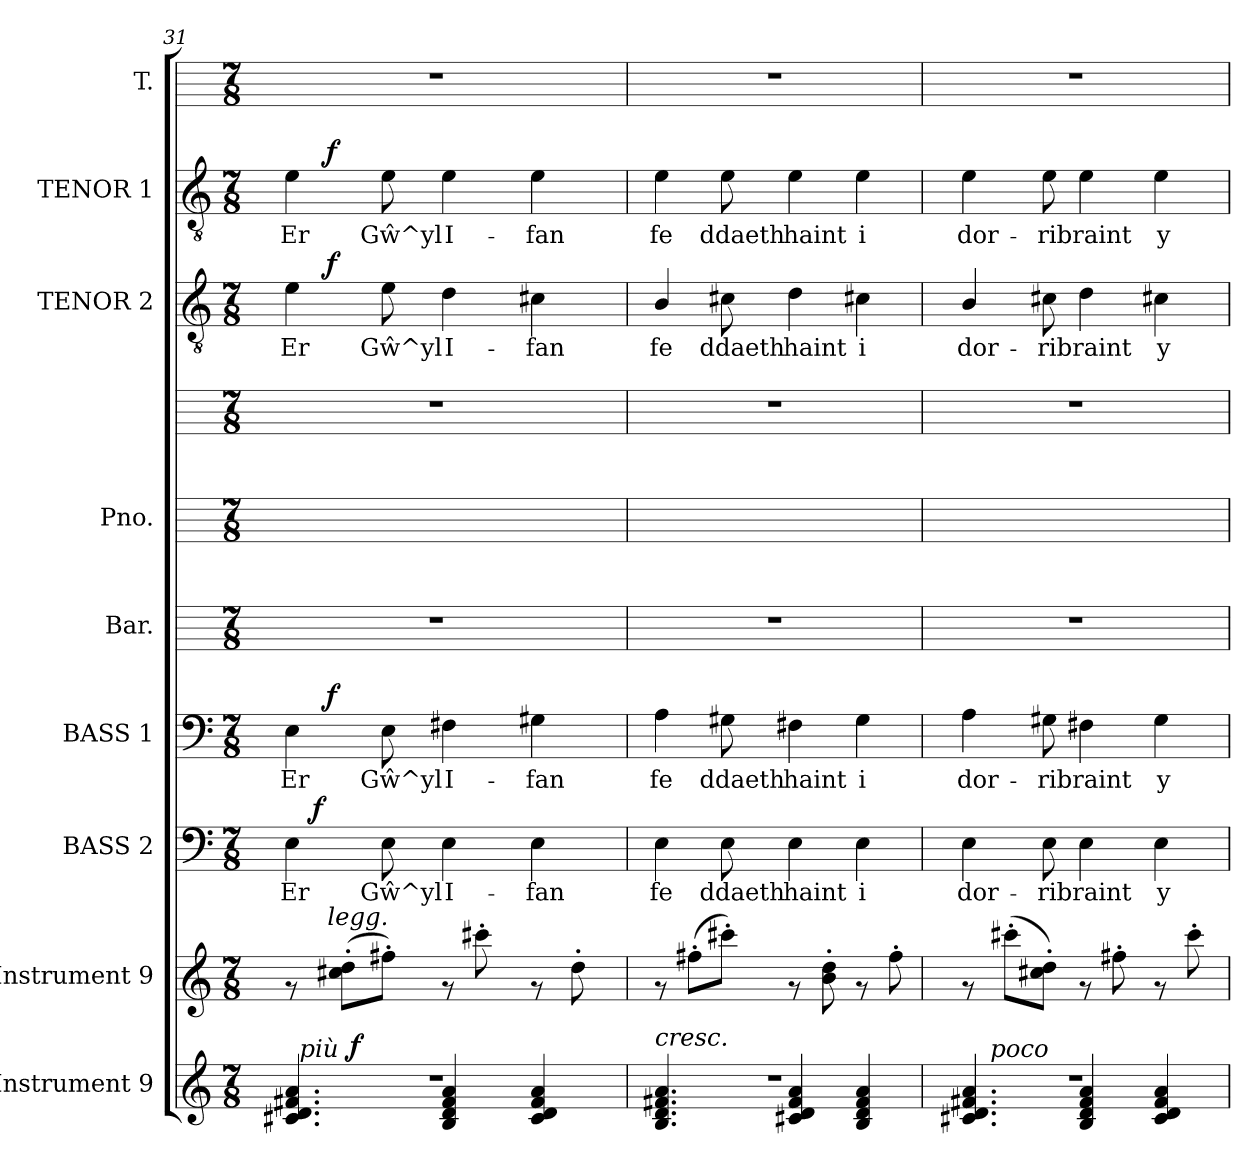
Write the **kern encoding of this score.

**kern	**dynam	**kern	**kern	**text	**dynam	**kern	**text	**dynam	**kern	**kern	**kern	**kern	**text	**dynam	**kern	**text	**dynam	**kern
*part9	*part9	*part8	*part7	*part7	*part7	*part6	*part6	*part6	*part5	*part4	*part4	*part3	*part3	*part3	*part2	*part2	*part2	*part1
*staff10	*staff10	*staff9	*staff8	*staff8	*staff8	*staff7	*staff7	*staff7	*staff6	*staff5	*staff4	*staff3	*staff3	*staff3	*staff2	*staff2	*staff2	*staff1
*I"Instrument 9	*	*I"Instrument 9	*I"BASS 2	*	*	*I"BASS 1	*	*	*I"Bar.	*I"Pno.	*	*I"TENOR 2	*	*	*I"TENOR 1	*	*	*I"T.
*	*	*	*I'B. 2	*	*	*I'B. 1	*	*	*I'Bar.	*	*	*I'T. 2	*	*	*I'T. 1	*	*	*
*clefG2	*	*clefG2	*clefF4	*	*	*clefF4	*	*	*	*	*	*clefGv2	*	*	*clefGv2	*	*	*
*ITrd-3c-5	*	*ITrd-3c-5	*ITrd-3c-5	*	*	*ITrd-3c-5	*	*	*ITrd-3c-5	*ITrd-3c-5	*ITrd-3c-5	*ITrd-3c-5	*	*	*ITrd-3c-5	*	*	*ITrd-3c-5
*k[b-]	*	*k[b-]	*k[b-]	*	*	*k[b-]	*	*	*k[b-]	*k[b-]	*k[b-]	*k[b-]	*	*	*k[b-]	*	*	*k[b-]
*F:	*	*F:	*F:	*	*	*F:	*	*	*F:	*F:	*F:	*F:	*	*	*F:	*	*	*F:
*M7/8	*	*M7/8	*M7/8	*	*	*M7/8	*	*	*M7/8	*M7/8	*M7/8	*M7/8	*	*	*M7/8	*	*	*M7/8
=31	=31	=31	=31	=31	=31	=31	=31	=31	=31	=31	=31	=31	=31	=31	=31	=31	=31	=31
*^	*	*	*	*	*	*	*	*	*	*	*	*	*	*	*	*	*	*
!	!	!	!	!	!	!	!	!	!	!	!	!	!LO:TX:a:i:t=più	!	!	!	!	!	!
!	!	!	!	!	!	!	!LO:TX:a:i:t=più	!	!	!	!	!	!	!	!	!	!	!	!
!	!	!	!	!LO:TX:a:i:t=più	!	!	!	!	!	!	!	!	!	!	!	!	!	!	!
!	!	!	!	!	!LO:LY:b:cj	!	!	!LO:LY:b:cj	!	!	!	!	!	!LO:LY:b:cj	!	!	!LO:LY:b:cj	!	!
*^	*^	*	*^	*^	*	*	*^	*	*	*	*	*	*^	*	*	*^	*	*	*
2..r	4.dd/ 4.bn/ 4.f#X/ 4.g/	8ryy	32ryy	.	8rf	16.ryy	4A\	16ryy	Er	.	4A\	16.ryy	Er	.	2..r	2..ryy	2..r	4a\	16.ryy	Er	.	4a\	16.ryy	Er	.	2..r
!	!	!	!LO:TX:a:i:t=più	!	!	!	!	!	!	!	!	!	!	!	!	!	!	!	!	!	!	!	!	!	!	!
.	.	.	2ryy	.	.	.	.	.	.	.	.	.	.	.	.	.	.	.	.	.	.	.	.	.	.	.
!	!	!	!	!	!	!	!	!	!	!LO:DY:a	!	!	!	!	!	!	!	!	!	!	!	!	!	!	!	!
.	.	.	.	.	.	.	.	2ryy	.	f	.	.	.	.	.	.	.	.	.	.	.	.	.	.	.	.
!	!	!	!	!	!	!LO:TX:a:i:t=legg.	!	!	!	!	!	!	!	!	!	!	!	!	!	!	!	!	!	!	!	!
!	!	!	!	!	!	!	!	!	!	!	!	!	!	!LO:DY:a	!	!	!	!	!	!	!LO:DY:a	!	!	!	!LO:DY:a	!
.	.	.	.	.	.	2ryy	.	.	.	.	.	2ryy	.	f	.	.	.	.	2ryy	.	f	.	2ryy	.	f	.
.	.	64ryy	.	.	(>8ff#X\'> 8gg\'>L	.	.	.	.	.	.	.	.	.	.	.	.	.	.	.	.	.	.	.	.	.
!	!	!	!	!LO:DY:a	!	!	!	!	!	!	!	!	!	!	!	!	!	!	!	!	!	!	!	!	!	!
.	.	2ryy	.	f	.	.	.	.	.	.	.	.	.	.	.	.	.	.	.	.	.	.	.	.	.	.
!	!	!	!	!	!	!	!	!	!LO:LY:b:cj	!	!	!	!LO:LY:b:cj	!	!	!	!	!	!	!LO:LY:b:cj	!	!	!	!LO:LY:b:cj	!	!
.	.	.	.	.	8bbn'>\J)	.	8A\	.	Gŵ^yl	.	8A\	.	Gŵ^yl	.	.	.	.	8a\	.	Gŵ^yl	.	8a\	.	Gŵ^yl	.	.
!	!	!	!	!	!	!	!	!	!LO:LY:b:cj	!	!	!	!LO:LY:b:cj	!	!	!	!	!	!	!LO:LY:b:cj	!	!	!	!LO:LY:b:cj	!	!
.	4b/ 4g/ 4e/ 4dd/	.	.	.	8rf	.	4A\	.	I-	.	4Bn\	.	I-	.	.	.	.	4g\	.	I-	.	4a\	.	I-	.	.
.	.	.	.	.	8fff#X'>\	.	.	.	.	.	.	.	.	.	.	.	.	.	.	.	.	.	.	.	.	.
.	.	.	4ryy	.	.	.	.	.	.	.	.	.	.	.	.	.	.	.	.	.	.	.	.	.	.	.
.	.	.	.	.	.	.	.	4ryy	.	.	.	.	.	.	.	.	.	.	.	.	.	.	.	.	.	.
.	.	.	.	.	.	4ryy	.	.	.	.	.	4ryy	.	.	.	.	.	.	4ryy	.	.	.	4ryy	.	.	.
!	!	!	!	!	!	!	!	!	!LO:LY:b:cj	!	!	!	!LO:LY:b:cj	!	!	!	!	!	!	!LO:LY:b:cj	!	!	!	!LO:LY:b:cj	!	!
.	4dd/ 4b/ 4f#/ 4g/	.	.	.	8rf	.	4A\	.	-fan	.	4c#X\	.	-fan	.	.	.	.	4f#X\	.	-fan	.	4a\	.	-fan	.	.
.	.	8...ryy	.	.	.	.	.	.	.	.	.	.	.	.	.	.	.	.	.	.	.	.	.	.	.	.
.	.	.	.	.	8gg'>\	.	.	.	.	.	.	.	.	.	.	.	.	.	.	.	.	.	.	.	.	.
.	.	.	16.ryy	.	.	.	.	.	.	.	.	.	.	.	.	.	.	.	.	.	.	.	.	.	.	.
.	.	.	.	.	.	.	.	16ryy	.	.	.	.	.	.	.	.	.	.	.	.	.	.	.	.	.	.
.	.	.	.	.	.	32ryy	.	.	.	.	.	32ryy	.	.	.	.	.	.	32ryy	.	.	.	32ryy	.	.	.
=32	=32	=32	=32	=32	=32	=32	=32	=32	=32	=32	=32	=32	=32	=32	=32	=32	=32	=32	=32	=32	=32	=32	=32	=32	=32	=32
!LO:TX:a:i:t=cresc.	!	!	!	!	!	!	!	!	!	!	!	!	!	!	!	!	!	!	!	!	!	!	!	!	!	!
!	!	!	!	!	!	!	!	!	!LO:LY:b:cj	!	!	!	!LO:LY:b:cj	!	!	!	!	!	!	!LO:LY:b:cj	!	!	!	!LO:LY:b:cj	!	!
*	*v	*v	*v	*	*	*	*v	*v	*	*	*v	*v	*	*	*	*	*	*v	*v	*	*	*v	*v	*	*	*
*	*	*	*v	*v	*	*	*	*	*	*	*	*	*	*	*	*	*	*	*	*
2..r	4.dd/ 4.g/ 4.e/ 4.bn/	.	8rf	4A\	fe	.	4d\	fe	.	2..r	2..ryy	2..r	4e/	fe	.	4a\	fe	.	2..r
.	.	.	(>8bbn'>\L	.	.	.	.	.	.	.	.	.	.	.	.	.	.	.	.
!	!	!	!	!	!LO:LY:b:cj	!	!	!LO:LY:b:cj	!	!	!	!	!	!LO:LY:b:cj	!	!	!LO:LY:b:cj	!	!
.	.	.	8fff#X'>\J)	8A\	ddaeth	.	8c#X\	ddaeth	.	.	.	.	8f#X\	ddaeth	.	8a\	ddaeth	.	.
!	!	!	!	!	!LO:LY:b:cj	!	!	!LO:LY:b:cj	!	!	!	!	!	!LO:LY:b:cj	!	!	!LO:LY:b:cj	!	!
.	4dd/ 4b/ 4f#X/ 4g/	.	8rf	4A\	haint	.	4Bn\	haint	.	.	.	.	4g\	haint	.	4a\	haint	.	.
.	.	.	8ee\'> 8gg\'>	.	.	.	.	.	.	.	.	.	.	.	.	.	.	.	.
!	!	!	!	!	!LO:LY:b:cj	!	!	!LO:LY:b:cj	!	!	!	!	!	!LO:LY:b:cj	!	!	!LO:LY:b:cj	!	!
.	4dd/ 4g/ 4e/ 4b/	.	8rf	4A\	i	.	4c#\	i	.	.	.	.	4f#X\	i	.	4a\	i	.	.
.	.	.	8bb'>\	.	.	.	.	.	.	.	.	.	.	.	.	.	.	.	.
=33	=33	=33	=33	=33	=33	=33	=33	=33	=33	=33	=33	=33	=33	=33	=33	=33	=33	=33	=33
!	!	!	!	!	!LO:LY:b:cj	!	!	!LO:LY:b:cj	!	!	!	!	!	!LO:LY:b:cj	!	!	!LO:LY:b:cj	!	!
*	*^	*	*	*	*	*	*	*	*	*	*	*	*	*	*	*	*	*	*
2..r	4.dd/ 4.bn/ 4.f#X/ 4.g/	16.ryy	.	8rf	4A\	dor-	.	4d\	dor-	.	2..r	2..ryy	2..r	4e/	dor-	.	4a\	dor-	.	2..r
!	!	!LO:TX:a:i:t=poco	!	!	!	!	!	!	!	!	!	!	!	!	!	!	!	!	!	!
.	.	2ryy	.	.	.	.	.	.	.	.	.	.	.	.	.	.	.	.	.	.
.	.	.	.	(>8fff#X'>\L	.	.	.	.	.	.	.	.	.	.	.	.	.	.	.	.
!	!	!	!	!	!	!LO:LY:b:cj	!	!	!LO:LY:b:cj	!	!	!	!	!	!LO:LY:b:cj	!	!	!LO:LY:b:cj	!	!
.	.	.	.	8ff#X\'> 8gg\'>J)	8A\	-ribraint	.	8c#X\	-ribraint	.	.	.	.	8f#X\	-ribraint	.	8a\	-ribraint	.	.
!	!	!	!	!	!	!LO:LY:b:cj	!	!	!LO:LY:b:cj	!	!	!	!	!	!LO:LY:b:cj	!	!	!LO:LY:b:cj	!	!
.	4dd/ 4g/ 4e/ 4b/	.	.	8rf	4A\	.	.	4Bn\	.	.	.	.	.	4g\	.	.	4a\	.	.	.
.	.	.	.	8bbn'>\	.	.	.	.	.	.	.	.	.	.	.	.	.	.	.	.
.	.	4ryy	.	.	.	.	.	.	.	.	.	.	.	.	.	.	.	.	.	.
!	!	!	!	!	!	!LO:LY:b:cj	!	!	!LO:LY:b:cj	!	!	!	!	!	!LO:LY:b:cj	!	!	!LO:LY:b:cj	!	!
.	4dd/ 4b/ 4f#/ 4g/	.	.	8rf	4A\	y	.	4c#\	y	.	.	.	.	4f#X\	y	.	4a\	y	.	.
.	.	.	.	8fff#'>\	.	.	.	.	.	.	.	.	.	.	.	.	.	.	.	.
.	.	32ryy	.	.	.	.	.	.	.	.	.	.	.	.	.	.	.	.	.	.
*v	*v	*v	*	*	*	*	*	*	*	*	*	*	*	*	*	*	*	*	*	*
=	=	=	=	=	=	=	=	=	=	=	=	=	=	=	=	=	=	=
*-	*-	*-	*-	*-	*-	*-	*-	*-	*-	*-	*-	*-	*-	*-	*-	*-	*-	*-
